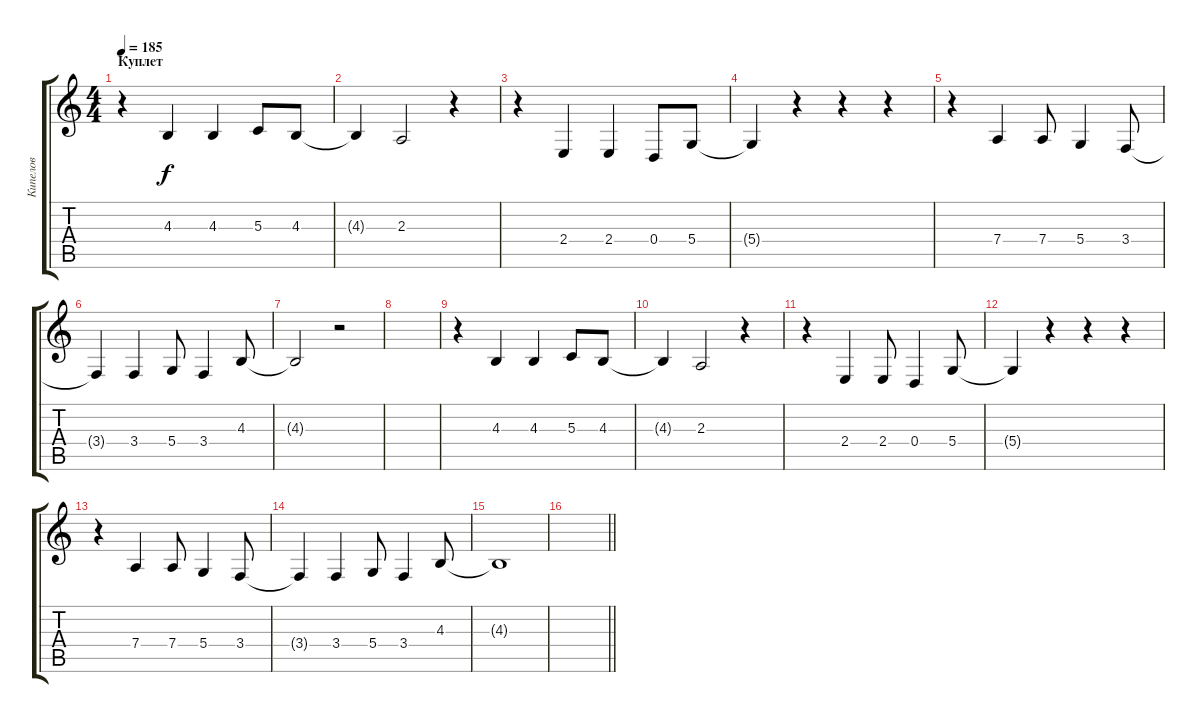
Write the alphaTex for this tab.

\track ("Кипелов" "Кипелов") {instrument tenorsax}
\staff {score tabs}
\tuning (E4 B3 G3 D3 A2 E2) {hide}
\ts (4 4)
\section ("" "Куплет")
\tempo 185
\clef g2
\ks c
r.4{dy f} 4.3.4 4.3.4 5.3.8 4.3.8 |
4.3{t}.4 2.3.2 r.4 |
r.4 2.4.4 2.4.4 0.4.8 5.4.8 |
5.4{t}.4 r.4 r.4 r.4 |
r.4 7.4.4 7.4.8 5.4.4 3.4.8 |
3.4{t}.4 3.4.4 5.4.8 3.4.4 4.3.8 |
4.3{t}.2 r.2 |
|
r.4 4.3.4 4.3.4 5.3.8 4.3.8 |
4.3{t}.4 2.3.2 r.4 |
r.4 2.4.4 2.4.8 0.4.4 5.4.8 |
5.4{t}.4 r.4 r.4 r.4 |
r.4 7.4.4 7.4.8 5.4.4 3.4.8 |
3.4{t}.4 3.4.4 5.4.8 3.4.4 4.3.8 |
4.3{t}.1 |
\barLineRight lightlight
